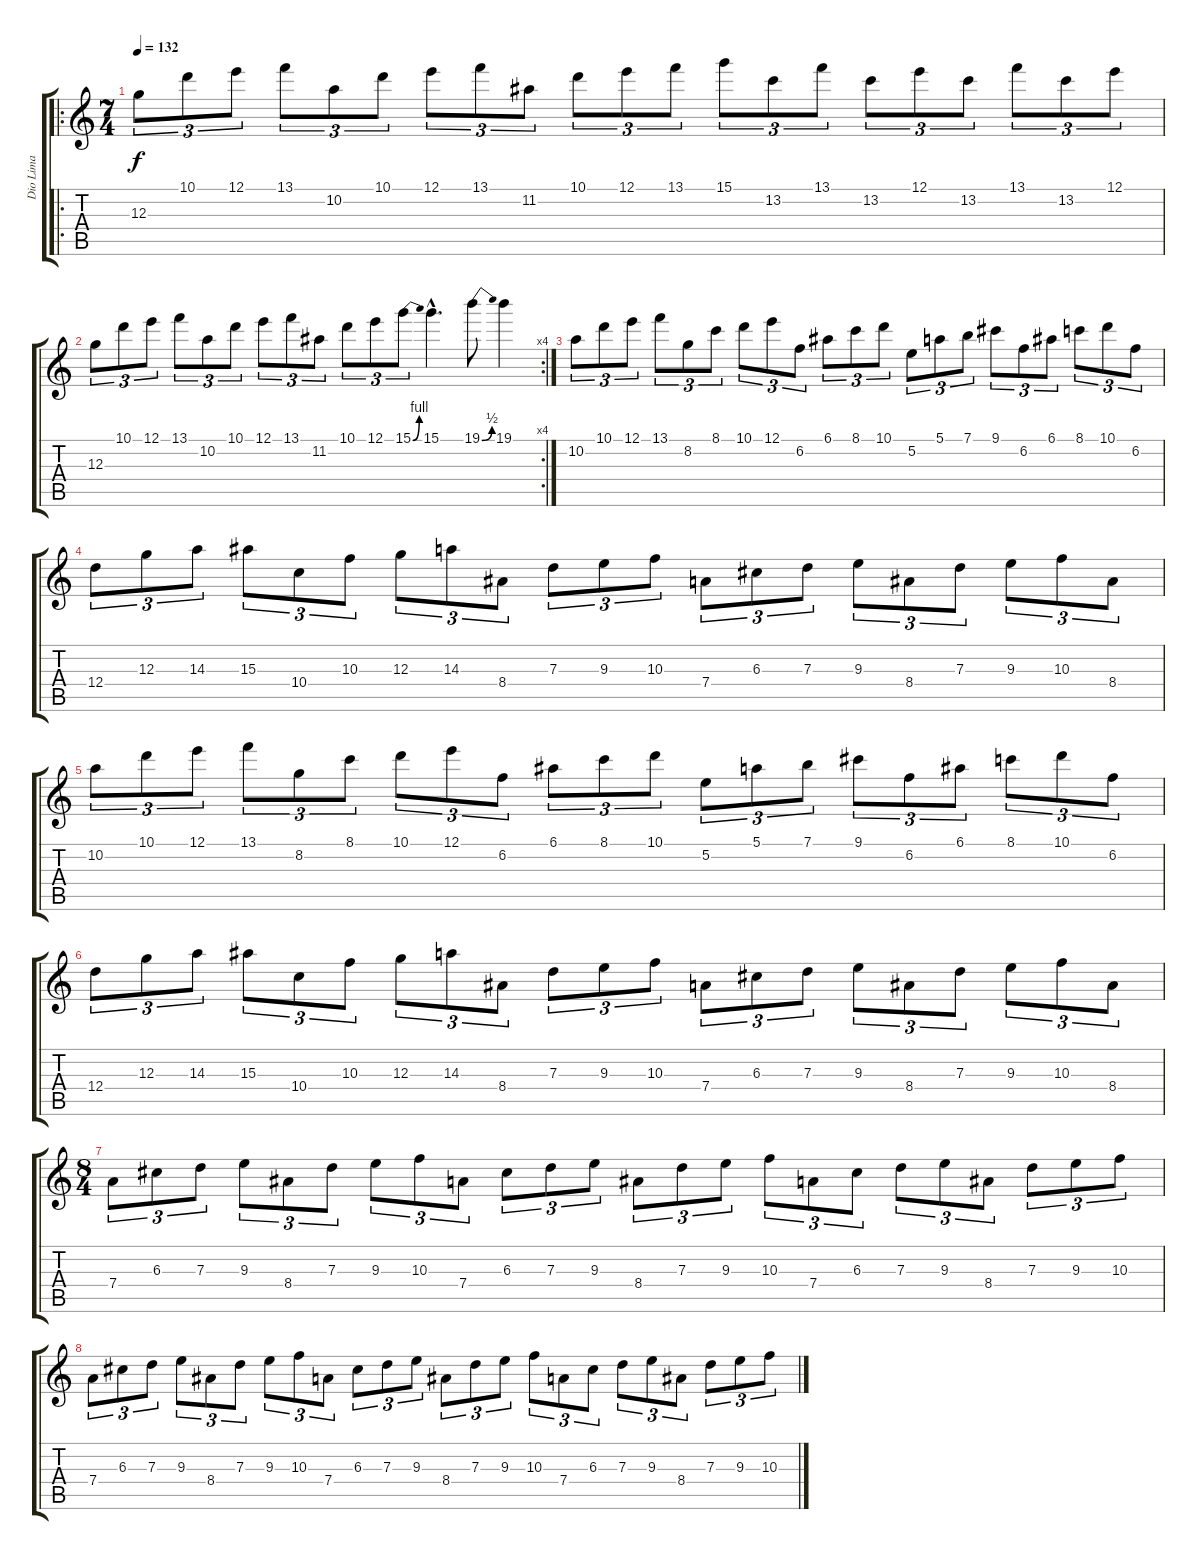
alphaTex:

\track ("Dio Lima" "Dio Lima") {instrument distortionguitar}
\staff {score tabs}
\tuning (E4 B3 G3 D3 A2 E2) {hide}
\ro
\ts (7 4)
\tempo 132
\clef g2
\ks c
12.3.8{tu (3 2) dy f} 10.1.8{tu (3 2)} 12.1.8{tu (3 2)} 13.1.8{tu (3 2)} 10.2.8{tu (3 2)} 10.1.8{tu (3 2)} 12.1.8{tu (3 2)} 13.1.8{tu (3 2)} 11.2.8{tu (3 2)} 10.1.8{tu (3 2)} 12.1.8{tu (3 2)} 13.1.8{tu (3 2)} 15.1.8{tu (3 2)} 13.2.8{tu (3 2)} 13.1.8{tu (3 2)} 13.2.8{tu (3 2)} 12.1.8{tu (3 2)} 13.2.8{tu (3 2)} 13.1.8{tu (3 2)} 13.2.8{tu (3 2)} 12.1.8{tu (3 2)} |
\rc 4
12.3.8{tu (3 2)} 10.1.8{tu (3 2)} 12.1.8{tu (3 2)} 13.1.8{tu (3 2)} 10.2.8{tu (3 2)} 10.1.8{tu (3 2)} 12.1.8{tu (3 2)} 13.1.8{tu (3 2)} 11.2.8{tu (3 2)} 10.1.8{tu (3 2)} 12.1.8{tu (3 2)} 15.1{be (bend 0 0 60 4)}.8{tu (3 2)} 15.1{hac}.4{d} 19.1{be (bend 0 0 60 2)}.8 19.1.4 |
10.2.8{tu (3 2)} 10.1.8{tu (3 2)} 12.1.8{tu (3 2)} 13.1.8{tu (3 2)} 8.2.8{tu (3 2)} 8.1.8{tu (3 2)} 10.1.8{tu (3 2)} 12.1.8{tu (3 2)} 6.2.8{tu (3 2)} 6.1.8{tu (3 2)} 8.1.8{tu (3 2)} 10.1.8{tu (3 2)} 5.2.8{tu (3 2)} 5.1.8{tu (3 2)} 7.1.8{tu (3 2)} 9.1.8{tu (3 2)} 6.2.8{tu (3 2)} 6.1.8{tu (3 2)} 8.1.8{tu (3 2)} 10.1.8{tu (3 2)} 6.2.8{tu (3 2)} |
12.4.8{tu (3 2)} 12.3.8{tu (3 2)} 14.3.8{tu (3 2)} 15.3.8{tu (3 2)} 10.4.8{tu (3 2)} 10.3.8{tu (3 2)} 12.3.8{tu (3 2)} 14.3.8{tu (3 2)} 8.4.8{tu (3 2)} 7.3.8{tu (3 2)} 9.3.8{tu (3 2)} 10.3.8{tu (3 2)} 7.4.8{tu (3 2)} 6.3.8{tu (3 2)} 7.3.8{tu (3 2)} 9.3.8{tu (3 2)} 8.4.8{tu (3 2)} 7.3.8{tu (3 2)} 9.3.8{tu (3 2)} 10.3.8{tu (3 2)} 8.4.8{tu (3 2)} |
10.2.8{tu (3 2)} 10.1.8{tu (3 2)} 12.1.8{tu (3 2)} 13.1.8{tu (3 2)} 8.2.8{tu (3 2)} 8.1.8{tu (3 2)} 10.1.8{tu (3 2)} 12.1.8{tu (3 2)} 6.2.8{tu (3 2)} 6.1.8{tu (3 2)} 8.1.8{tu (3 2)} 10.1.8{tu (3 2)} 5.2.8{tu (3 2)} 5.1.8{tu (3 2)} 7.1.8{tu (3 2)} 9.1.8{tu (3 2)} 6.2.8{tu (3 2)} 6.1.8{tu (3 2)} 8.1.8{tu (3 2)} 10.1.8{tu (3 2)} 6.2.8{tu (3 2)} |
12.4.8{tu (3 2)} 12.3.8{tu (3 2)} 14.3.8{tu (3 2)} 15.3.8{tu (3 2)} 10.4.8{tu (3 2)} 10.3.8{tu (3 2)} 12.3.8{tu (3 2)} 14.3.8{tu (3 2)} 8.4.8{tu (3 2)} 7.3.8{tu (3 2)} 9.3.8{tu (3 2)} 10.3.8{tu (3 2)} 7.4.8{tu (3 2)} 6.3.8{tu (3 2)} 7.3.8{tu (3 2)} 9.3.8{tu (3 2)} 8.4.8{tu (3 2)} 7.3.8{tu (3 2)} 9.3.8{tu (3 2)} 10.3.8{tu (3 2)} 8.4.8{tu (3 2)} |
\ts (8 4)
7.4.8{tu (3 2)} 6.3.8{tu (3 2)} 7.3.8{tu (3 2)} 9.3.8{tu (3 2)} 8.4.8{tu (3 2)} 7.3.8{tu (3 2)} 9.3.8{tu (3 2)} 10.3.8{tu (3 2)} 7.4.8{tu (3 2)} 6.3.8{tu (3 2)} 7.3.8{tu (3 2)} 9.3.8{tu (3 2)} 8.4.8{tu (3 2)} 7.3.8{tu (3 2)} 9.3.8{tu (3 2)} 10.3.8{tu (3 2)} 7.4.8{tu (3 2)} 6.3.8{tu (3 2)} 7.3.8{tu (3 2)} 9.3.8{tu (3 2)} 8.4.8{tu (3 2)} 7.3.8{tu (3 2)} 9.3.8{tu (3 2)} 10.3.8{tu (3 2)} |
7.4.8{tu (3 2)} 6.3.8{tu (3 2)} 7.3.8{tu (3 2)} 9.3.8{tu (3 2)} 8.4.8{tu (3 2)} 7.3.8{tu (3 2)} 9.3.8{tu (3 2)} 10.3.8{tu (3 2)} 7.4.8{tu (3 2)} 6.3.8{tu (3 2)} 7.3.8{tu (3 2)} 9.3.8{tu (3 2)} 8.4.8{tu (3 2)} 7.3.8{tu (3 2)} 9.3.8{tu (3 2)} 10.3.8{tu (3 2)} 7.4.8{tu (3 2)} 6.3.8{tu (3 2)} 7.3.8{tu (3 2)} 9.3.8{tu (3 2)} 8.4.8{tu (3 2)} 7.3.8{tu (3 2)} 9.3.8{tu (3 2)} 10.3.8{tu (3 2)}
